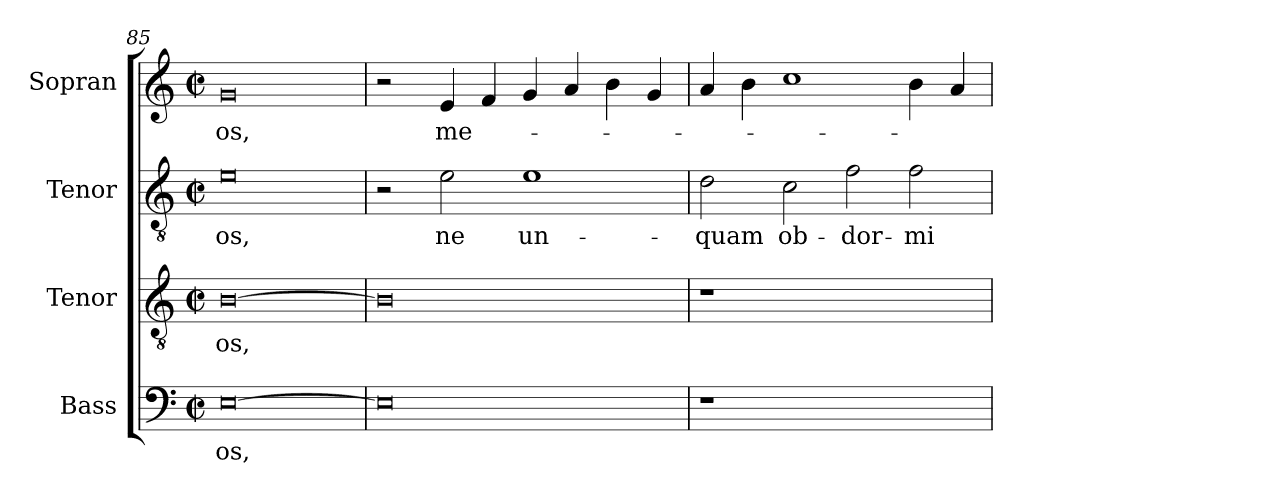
**kern	**text	**kern	**text	**kern	**text	**kern	**text
*part4	*part4	*part3	*part3	*part2	*part2	*part1	*part1
*staff4	*staff4	*staff3	*staff3	*staff2	*staff2	*staff1	*staff1
*I"Bass	*	*I"Tenor	*	*I"Tenor	*	*I"Sopran	*
*	*	*I'Tenor	*	*	*	*	*
*clefF4	*	*clefGv2	*	*clefGv2	*	*clefG2	*
*	*	*ITrd7c12	*	*ITrd7c12	*	*	*
*k[]	*	*k[]	*	*k[]	*	*k[]	*
*M2/2	*	*M2/2	*	*M2/2	*	*M2/2	*
*met(c|)	*	*met(c|)	*	*met(c|)	*	*met(c|)	*
=85	=85	=85	=85	=85	=85	=85	=85
!	!LO:LY:b:color=#000000	!	!	!	!	!	!
!	!	!	!LO:LY:b:color=#000000	!	!	!	!
!	!	!	!	!	!LO:LY:b:color=#000000	!	!
!	!	!	!	!	!	!	!LO:LY:b:color=#000000
[>0Ei	-os,	[>0BBi	-os,	0Ei	-os,	0gi	-os,
=86	=86	=86	=86	=86	=86	=86	=86
0Ei]	.	0BBi]	.	2r	.	2r	.
!	!	!	!	!	!LO:LY:b:color=#000000	!	!
!	!	!	!	!	!	!	!LO:LY:b:color=#000000
.	.	.	.	2Ei\	ne	4ei/	me-
.	.	.	.	.	.	4fi/	.
!	!	!	!	!	!LO:LY:b:color=#000000	!	!
.	.	.	.	1Ei	un-	4gi/	.
.	.	.	.	.	.	4ai/	.
.	.	.	.	.	.	4bi\	.
.	.	.	.	.	.	4gi/	.
=87	=87	=87	=87	=87	=87	=87	=87
!LO:N:vis=1	!	!LO:N:vis=1	!	!	!	!	!
!	!	!	!	!	!LO:LY:b:color=#000000	!	!
1r	.	1r	.	2Di\	-quam	4ai/	.
.	.	.	.	.	.	4bi\	.
!	!	!	!	!	!LO:LY:b:color=#000000	!	!
.	.	.	.	2Ci\	ob-	1cci	.
!	!	!	!	!	!LO:LY:b:color=#000000	!	!
1ryy	.	1ryy	.	2Fi\	-dor-	.	.
!	!	!	!	!	!LO:LY:b:color=#000000	!	!
.	.	.	.	2Fi\	-mi-	4bi\	.
.	.	.	.	.	.	4ai/	.
=	=	=	=	=	=	=	=
*-	*-	*-	*-	*-	*-	*-	*-
